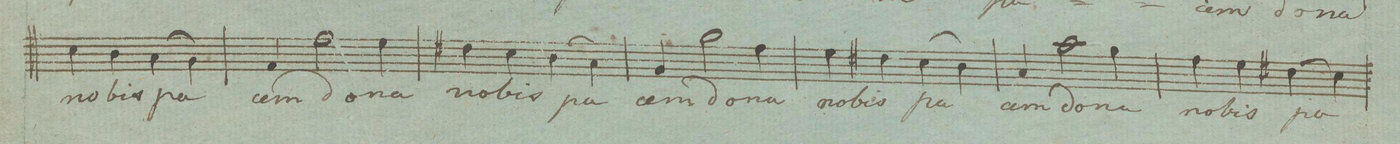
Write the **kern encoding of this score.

**kern	**text	**dynam
*I"Baſso Tutti	*	*
*clefF4	*	*
*k[encngn]	*	*
*met(c|)	*	*
*M2/2	*	*
4E\	no-	.
4D\	-bis	.
(4C\	pa-	.
4BB\)	.	.
=56	=56	=56
4AA/	-cem	.
2A\	do-	.
4G\	-na	.
=57	=57	=57
4F#X\	no-	.
4E\	-bis	.
(4D\	pa-	.
4C\)	.	.
=58	=58	=58
4BB/	-cem	.
2B\	do-	.
4A\	-na	.
=59	=59	=59
4G\	no-	.
4F#X\	-bis	.
(4E\	pa-	.
4D\)	.	.
=60	=60	=60
4C/	-cem	.
2c\	do-	.
4B\	-na	.
=61	=61	=61
4A\	no-	.
4G\	-bis	.
(4F#X\	pa-	.
4E\)	.	.
=62	=62	=62
*-	*-	*-
